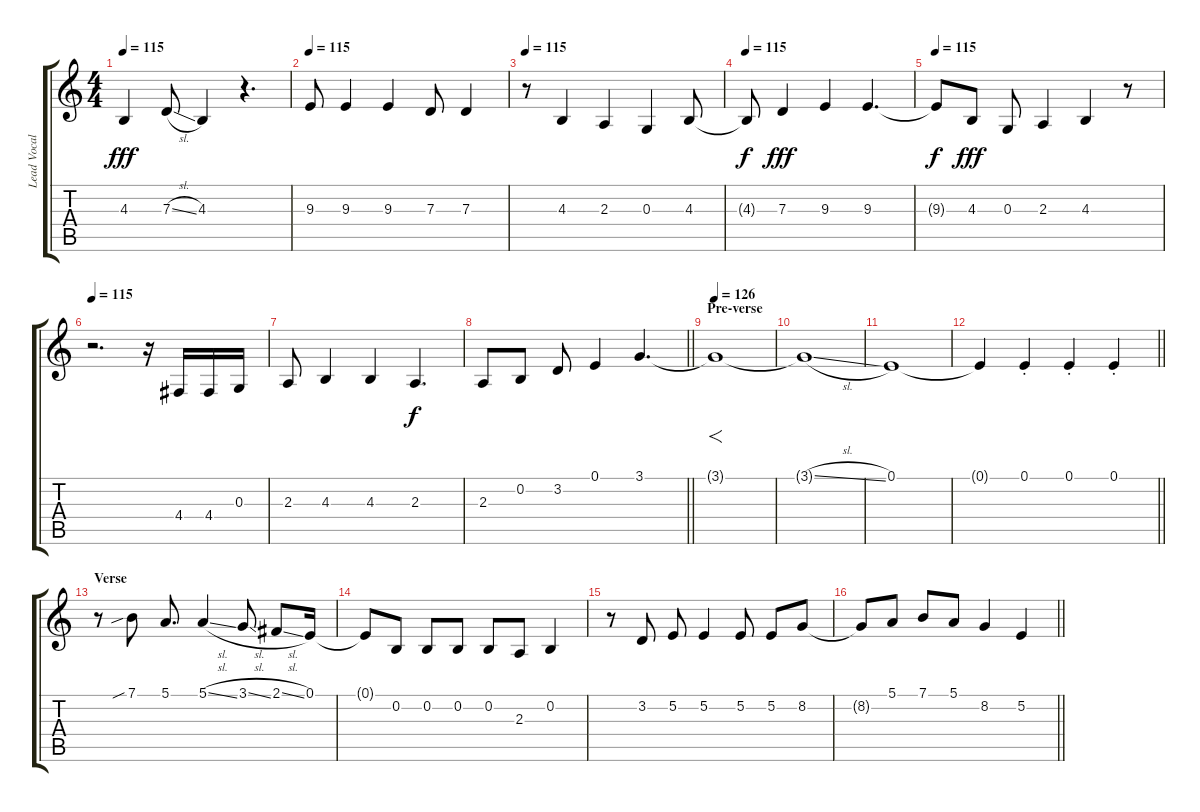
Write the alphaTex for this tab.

\track ("Lead Vocals" "Lead Vocal") {instrument altosax}
\staff {score tabs}
\tuning (E4 B3 G3 D3 A2 E2) {hide}
\ts (4 4)
\tempo 115
\clef g2
\ks c
4.3.4{dy fff} 7.3{sl}.8 4.3.4 r.4{d} |
\tempo 115
9.3.8 9.3.4 9.3.4 7.3.8 7.3.4 |
\tempo 115
r.8 4.3.4 2.3.4 0.3.4 4.3.8 |
\tempo 115
4.3{t}.8{dy f} 7.3.4{dy fff} 9.3.4 9.3.4{d} |
\tempo 115
9.3{t}.8{dy f} 4.3.8{dy fff} 0.3.8 2.3.4 4.3.4 r.8 |
\tempo 115
r.2{d} r.16 4.4.16 4.4.16 0.3.16 |
2.3.8 4.3.4 4.3.4 2.3.4{d dy f} |
\barLineRight lightlight
2.3.8 0.2.8 3.2.8 0.1.4 3.1.4{d} |
\section ("" "Pre-verse")
\tempo 126
3.1{t}.1{f} |
3.1{sl t}.1 |
0.1.1 |
\barLineRight lightlight
0.1{t}.4 0.1{st}.4 0.1{st}.4 0.1{st}.4 |
\section ("" "Verse")
r.8 7.1{sib}.8 5.1.8{d} 5.1{sl}.4 3.1{sl}.8 2.1{sl}.8 0.1.16 |
0.1{t}.8 0.2.8 0.2.8 0.2.8 0.2.8 2.3.8 0.2.4 |
r.8 3.2.8 5.2.8 5.2.4 5.2.8 5.2.8 8.2.8 |
\barLineRight lightlight
8.2{t}.8 5.1.8 7.1.8 5.1.8 8.2.4 5.2.4
